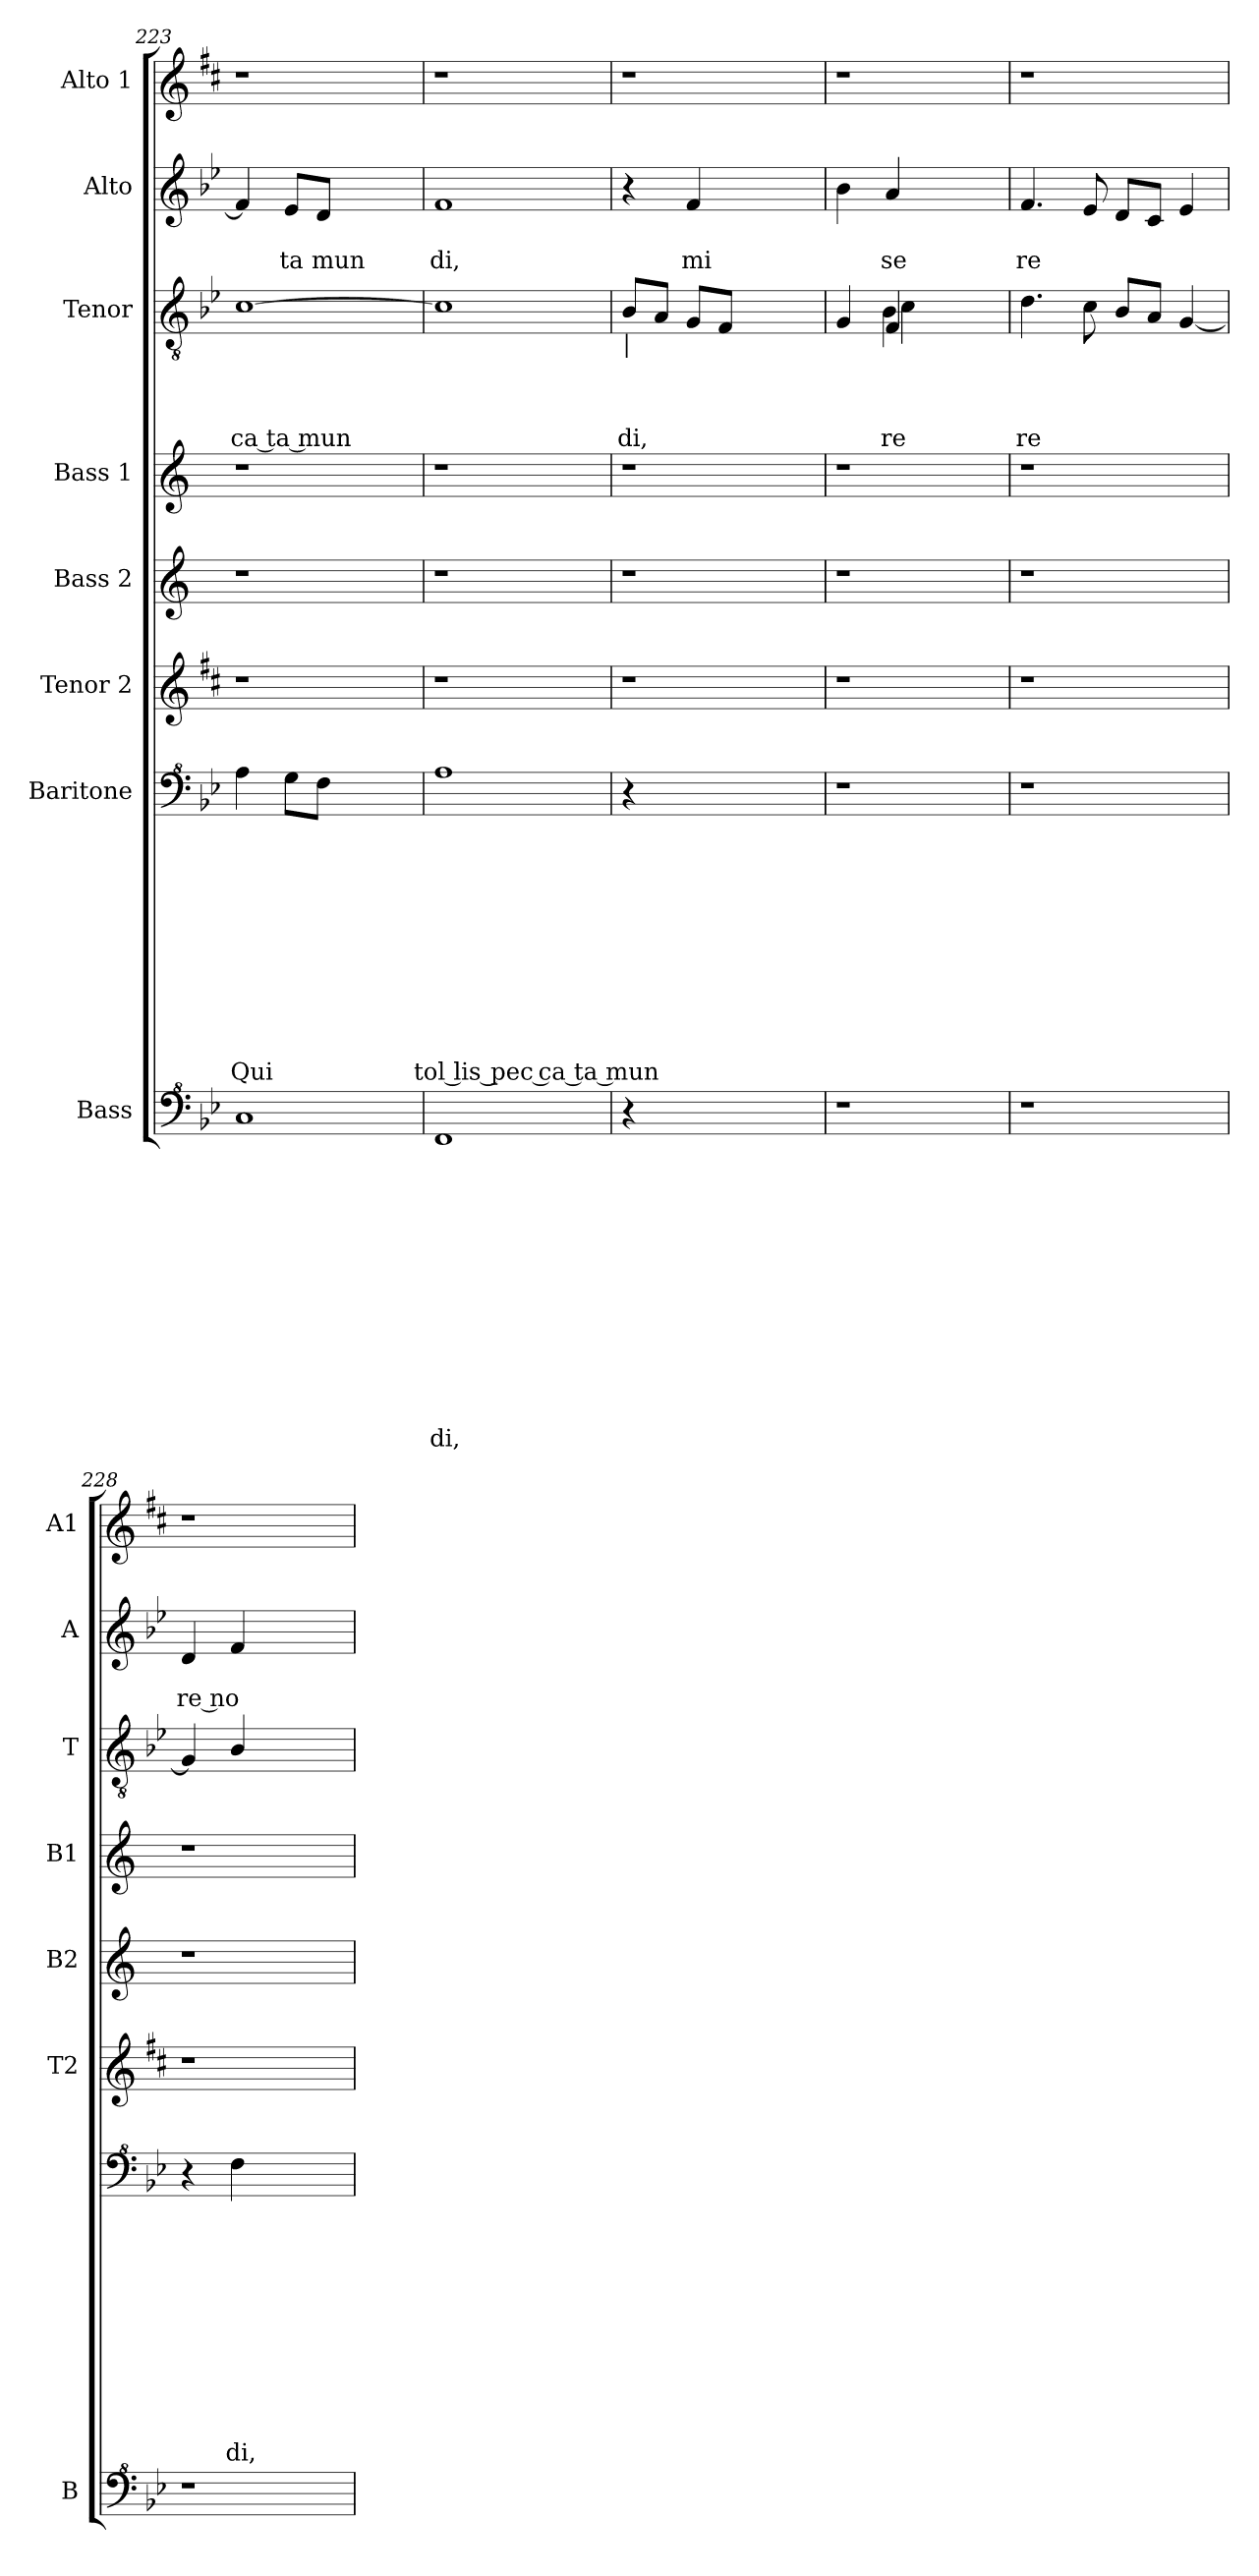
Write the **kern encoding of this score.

**kern	**text	**text	**text	**text	**text	**text	**text	**text	**text	**text	**text	**text	**text	**kern	**text	**text	**text	**text	**text	**text	**text	**text	**text	**text	**text	**kern	**kern	**kern	**kern	**text	**text	**text	**text	**kern	**text	**text	**kern
*part8	*part8	*part8	*part8	*part8	*part8	*part8	*part8	*part8	*part8	*part8	*part8	*part8	*part8	*part7	*part7	*part7	*part7	*part7	*part7	*part7	*part7	*part7	*part7	*part7	*part7	*part6	*part5	*part4	*part3	*part3	*part3	*part3	*part3	*part2	*part2	*part2	*part1
*staff8	*staff8	*staff8	*staff8	*staff8	*staff8	*staff8	*staff8	*staff8	*staff8	*staff8	*staff8	*staff8	*staff8	*staff7	*staff7	*staff7	*staff7	*staff7	*staff7	*staff7	*staff7	*staff7	*staff7	*staff7	*staff7	*staff6	*staff5	*staff4	*staff3	*staff3	*staff3	*staff3	*staff3	*staff2	*staff2	*staff2	*staff1
*I"Bass	*	*	*	*	*	*	*	*	*	*	*	*	*	*I"Baritone	*	*	*	*	*	*	*	*	*	*	*	*I"Tenor 2	*I"Bass 2	*I"Bass 1	*I"Tenor	*	*	*	*	*I"Alto	*	*	*I"Alto 1
*I'B	*	*	*	*	*	*	*	*	*	*	*	*	*	*	*	*	*	*	*	*	*	*	*	*	*	*I'T2	*I'B2	*I'B1	*I'T	*	*	*	*	*I'A	*	*	*I'A1
*clefF^4	*	*	*	*	*	*	*	*	*	*	*	*	*	*clefF^4	*	*	*	*	*	*	*	*	*	*	*	*clefG2	*clefG2	*clefG2	*clefGv2	*	*	*	*	*clefG2	*	*	*clefG2
*	*	*	*	*	*	*	*	*	*	*	*	*	*	*	*	*	*	*	*	*	*	*	*	*	*	*ITrd1c2	*	*	*ITrd1c2	*	*	*	*	*ITrd1c2	*	*	*ITrd1c2
*k[b-e-]	*	*	*	*	*	*	*	*	*	*	*	*	*	*k[b-e-]	*	*	*	*	*	*	*	*	*	*	*	*k[]	*k[]	*k[]	*k[b-e-a-d-]	*	*	*	*	*k[b-e-a-d-]	*	*	*k[]
*B-:	*	*	*	*	*	*	*	*	*	*	*	*	*	*B-:	*	*	*	*	*	*	*	*	*	*	*	*C:	*C:	*C:	*A-:	*	*	*	*	*A-:	*	*	*C:
=223	=223	=223	=223	=223	=223	=223	=223	=223	=223	=223	=223	=223	=223	=223	=223	=223	=223	=223	=223	=223	=223	=223	=223	=223	=223	=223	=223	=223	=223	=223	=223	=223	=223	=223	=223	=223	=223
!	!	!	!	!	!	!	!	!	!	!	!	!	!	!	!	!	!	!	!	!	!	!	!	!	!LO:LY:b:rj	!	!	!	!	!	!	!	!LO:LY:b	!	!	!	!
1c	.	.	.	.	.	.	.	.	.	.	.	.	.	4a\	.	.	.	.	.	.	.	.	.	.	Qui	1r	1r	1r	[>1B-	.	.	.	ca ta mun	4e-/]	.	.	1r
!	!	!	!	!	!	!	!	!	!	!	!	!	!	!	!	!	!	!	!	!	!	!	!	!	!	!	!	!	!	!	!	!	!	!	!	!LO:LY:b	!
.	.	.	.	.	.	.	.	.	.	.	.	.	.	8g\L	.	.	.	.	.	.	.	.	.	.	.	.	.	.	.	.	.	.	.	8d-/L	.	ta	.
!	!	!	!	!	!	!	!	!	!	!	!	!	!	!	!	!	!	!	!	!	!	!	!	!	!	!	!	!	!	!	!	!	!	!	!	!LO:LY:b	!
.	.	.	.	.	.	.	.	.	.	.	.	.	.	8f\J	.	.	.	.	.	.	.	.	.	.	.	.	.	.	.	.	.	.	.	8c/J	.	mun	.
.	.	.	.	.	.	.	.	.	.	.	.	.	.	2ryy	.	.	.	.	.	.	.	.	.	.	.	.	.	.	.	.	.	.	.	2ryy	.	.	.
=224	=224	=224	=224	=224	=224	=224	=224	=224	=224	=224	=224	=224	=224	=224	=224	=224	=224	=224	=224	=224	=224	=224	=224	=224	=224	=224	=224	=224	=224	=224	=224	=224	=224	=224	=224	=224	=224
!	!	!	!	!	!	!	!	!	!	!	!	!	!LO:LY:b	!	!	!	!	!	!	!	!	!	!	!	!LO:LY:b	!	!	!	!	!	!	!	!	!	!	!LO:LY:b	!
1F	.	.	.	.	.	.	.	.	.	.	.	.	di,	1a	.	.	.	.	.	.	.	.	.	.	tol lis pec ca ta mun	1r	1r	1r	1B-]	.	.	.	.	1e-	.	di,	1r
!!LO:LB:g=z
=225	=225	=225	=225	=225	=225	=225	=225	=225	=225	=225	=225	=225	=225	=225	=225	=225	=225	=225	=225	=225	=225	=225	=225	=225	=225	=225	=225	=225	=225	=225	=225	=225	=225	=225	=225	=225	=225
!	!	!	!	!	!	!	!	!	!	!	!	!	!	!	!	!	!	!	!	!	!	!	!	!	!	!	!	!	!LO:TX:b:i:t=|	!	!	!	!	!	!	!	!
!	!	!	!	!	!	!	!	!	!	!	!	!	!	!	!	!	!	!	!	!	!	!	!	!	!	!	!	!	!	!	!	!	!LO:LY:b:rj	!	!	!	!
4r	.	.	.	.	.	.	.	.	.	.	.	.	.	4r	.	.	.	.	.	.	.	.	.	.	.	1r	1r	1r	8A-/L	.	.	.	di,	4r	.	.	1r
.	.	.	.	.	.	.	.	.	.	.	.	.	.	.	.	.	.	.	.	.	.	.	.	.	.	.	.	.	8G/J	.	.	.	.	.	.	.	.
!	!	!	!	!	!	!	!	!	!	!	!	!	!	!	!	!	!	!	!	!	!	!	!	!	!	!	!	!	!	!	!	!	!	!	!	!LO:LY:b	!
2.ryy	.	.	.	.	.	.	.	.	.	.	.	.	.	2.ryy	.	.	.	.	.	.	.	.	.	.	.	.	.	.	8F/L	.	.	.	.	4e-/	.	mi	.
.	.	.	.	.	.	.	.	.	.	.	.	.	.	.	.	.	.	.	.	.	.	.	.	.	.	.	.	.	8E-/J	.	.	.	.	.	.	.	.
.	.	.	.	.	.	.	.	.	.	.	.	.	.	.	.	.	.	.	.	.	.	.	.	.	.	.	.	.	2ryy	.	.	.	.	2ryy	.	.	.
=226	=226	=226	=226	=226	=226	=226	=226	=226	=226	=226	=226	=226	=226	=226	=226	=226	=226	=226	=226	=226	=226	=226	=226	=226	=226	=226	=226	=226	=226	=226	=226	=226	=226	=226	=226	=226	=226
*	*	*	*	*	*	*	*	*	*	*	*	*	*	*	*	*	*	*	*	*	*	*	*	*	*	*	*	*	*^	*	*	*	*	*	*	*	*
*	*	*	*	*	*	*	*	*	*	*	*	*	*	*	*	*	*	*	*	*	*	*	*	*	*	*	*	*	*	*^	*	*	*	*	*	*	*	*
1r	.	.	.	.	.	.	.	.	.	.	.	.	.	1r	.	.	.	.	.	.	.	.	.	.	.	1r	1r	1r	4F/	4ryy	4ryy	.	.	.	.	4a-\	.	.	1r
!	!	!	!	!	!	!	!	!	!	!	!	!	!	!	!	!	!	!	!	!	!	!	!	!	!	!	!	!	!	!	!	!	!	!	!LO:LY:b	!	!	!	!
!	!	!	!	!	!	!	!	!	!	!	!	!	!	!	!	!	!	!	!	!	!	!	!	!	!	!	!	!	!	!	!	!	!	!	!LO:LY:b	!	!	!	!
!	!	!	!	!	!	!	!	!	!	!	!	!	!	!	!	!	!	!	!	!	!	!	!	!	!	!	!	!	!	!	!	!	!	!	!LO:LY:b	!	!	!LO:LY:b	!
.	.	.	.	.	.	.	.	.	.	.	.	.	.	.	.	.	.	.	.	.	.	.	.	.	.	.	.	.	4E-/	4A-\	4B-\	.	.	.	re	4g/	.	se	.
.	.	.	.	.	.	.	.	.	.	.	.	.	.	.	.	.	.	.	.	.	.	.	.	.	.	.	.	.	2ryy	2ryy	2ryy	.	.	.	.	2ryy	.	.	.
=227	=227	=227	=227	=227	=227	=227	=227	=227	=227	=227	=227	=227	=227	=227	=227	=227	=227	=227	=227	=227	=227	=227	=227	=227	=227	=227	=227	=227	=227	=227	=227	=227	=227	=227	=227	=227	=227	=227	=227
!	!	!	!	!	!	!	!	!	!	!	!	!	!	!	!	!	!	!	!	!	!	!	!	!	!	!	!	!	!	!	!	!	!	!	!LO:LY:b	!	!	!LO:LY:b	!
*	*	*	*	*	*	*	*	*	*	*	*	*	*	*	*	*	*	*	*	*	*	*	*	*	*	*	*	*	*v	*v	*v	*	*	*	*	*	*	*	*
1r	.	.	.	.	.	.	.	.	.	.	.	.	.	1r	.	.	.	.	.	.	.	.	.	.	.	1r	1r	1r	4.c\	.	.	.	re	4.e-/	.	re	1r
.	.	.	.	.	.	.	.	.	.	.	.	.	.	.	.	.	.	.	.	.	.	.	.	.	.	.	.	.	8B-\	.	.	.	.	8d-/	.	.	.
.	.	.	.	.	.	.	.	.	.	.	.	.	.	.	.	.	.	.	.	.	.	.	.	.	.	.	.	.	8A-/L	.	.	.	.	8c/L	.	.	.
.	.	.	.	.	.	.	.	.	.	.	.	.	.	.	.	.	.	.	.	.	.	.	.	.	.	.	.	.	8G/J	.	.	.	.	8B-/J	.	.	.
.	.	.	.	.	.	.	.	.	.	.	.	.	.	.	.	.	.	.	.	.	.	.	.	.	.	.	.	.	[<4F/	.	.	.	.	4d-/	.	.	.
=228	=228	=228	=228	=228	=228	=228	=228	=228	=228	=228	=228	=228	=228	=228	=228	=228	=228	=228	=228	=228	=228	=228	=228	=228	=228	=228	=228	=228	=228	=228	=228	=228	=228	=228	=228	=228	=228
!	!	!	!	!	!	!	!	!	!	!	!	!	!	!	!	!	!	!	!	!	!	!	!	!	!	!	!	!	!	!	!	!	!	!	!	!LO:LY:b	!
1r	.	.	.	.	.	.	.	.	.	.	.	.	.	4r	.	.	.	.	.	.	.	.	.	.	.	1r	1r	1r	4F/]	.	.	.	.	4c/	.	re no	1r
!	!	!	!	!	!	!	!	!	!	!	!	!	!	!	!	!	!	!	!	!	!	!	!	!	!LO:LY:b	!	!	!	!	!	!	!	!	!	!	!	!
.	.	.	.	.	.	.	.	.	.	.	.	.	.	4f\	.	.	.	.	.	.	.	.	.	.	di,	.	.	.	4A-/	.	.	.	.	4e-/	.	.	.
.	.	.	.	.	.	.	.	.	.	.	.	.	.	2ryy	.	.	.	.	.	.	.	.	.	.	.	.	.	.	2ryy	.	.	.	.	2ryy	.	.	.
=	=	=	=	=	=	=	=	=	=	=	=	=	=	=	=	=	=	=	=	=	=	=	=	=	=	=	=	=	=	=	=	=	=	=	=	=	=
*-	*-	*-	*-	*-	*-	*-	*-	*-	*-	*-	*-	*-	*-	*-	*-	*-	*-	*-	*-	*-	*-	*-	*-	*-	*-	*-	*-	*-	*-	*-	*-	*-	*-	*-	*-	*-	*-
